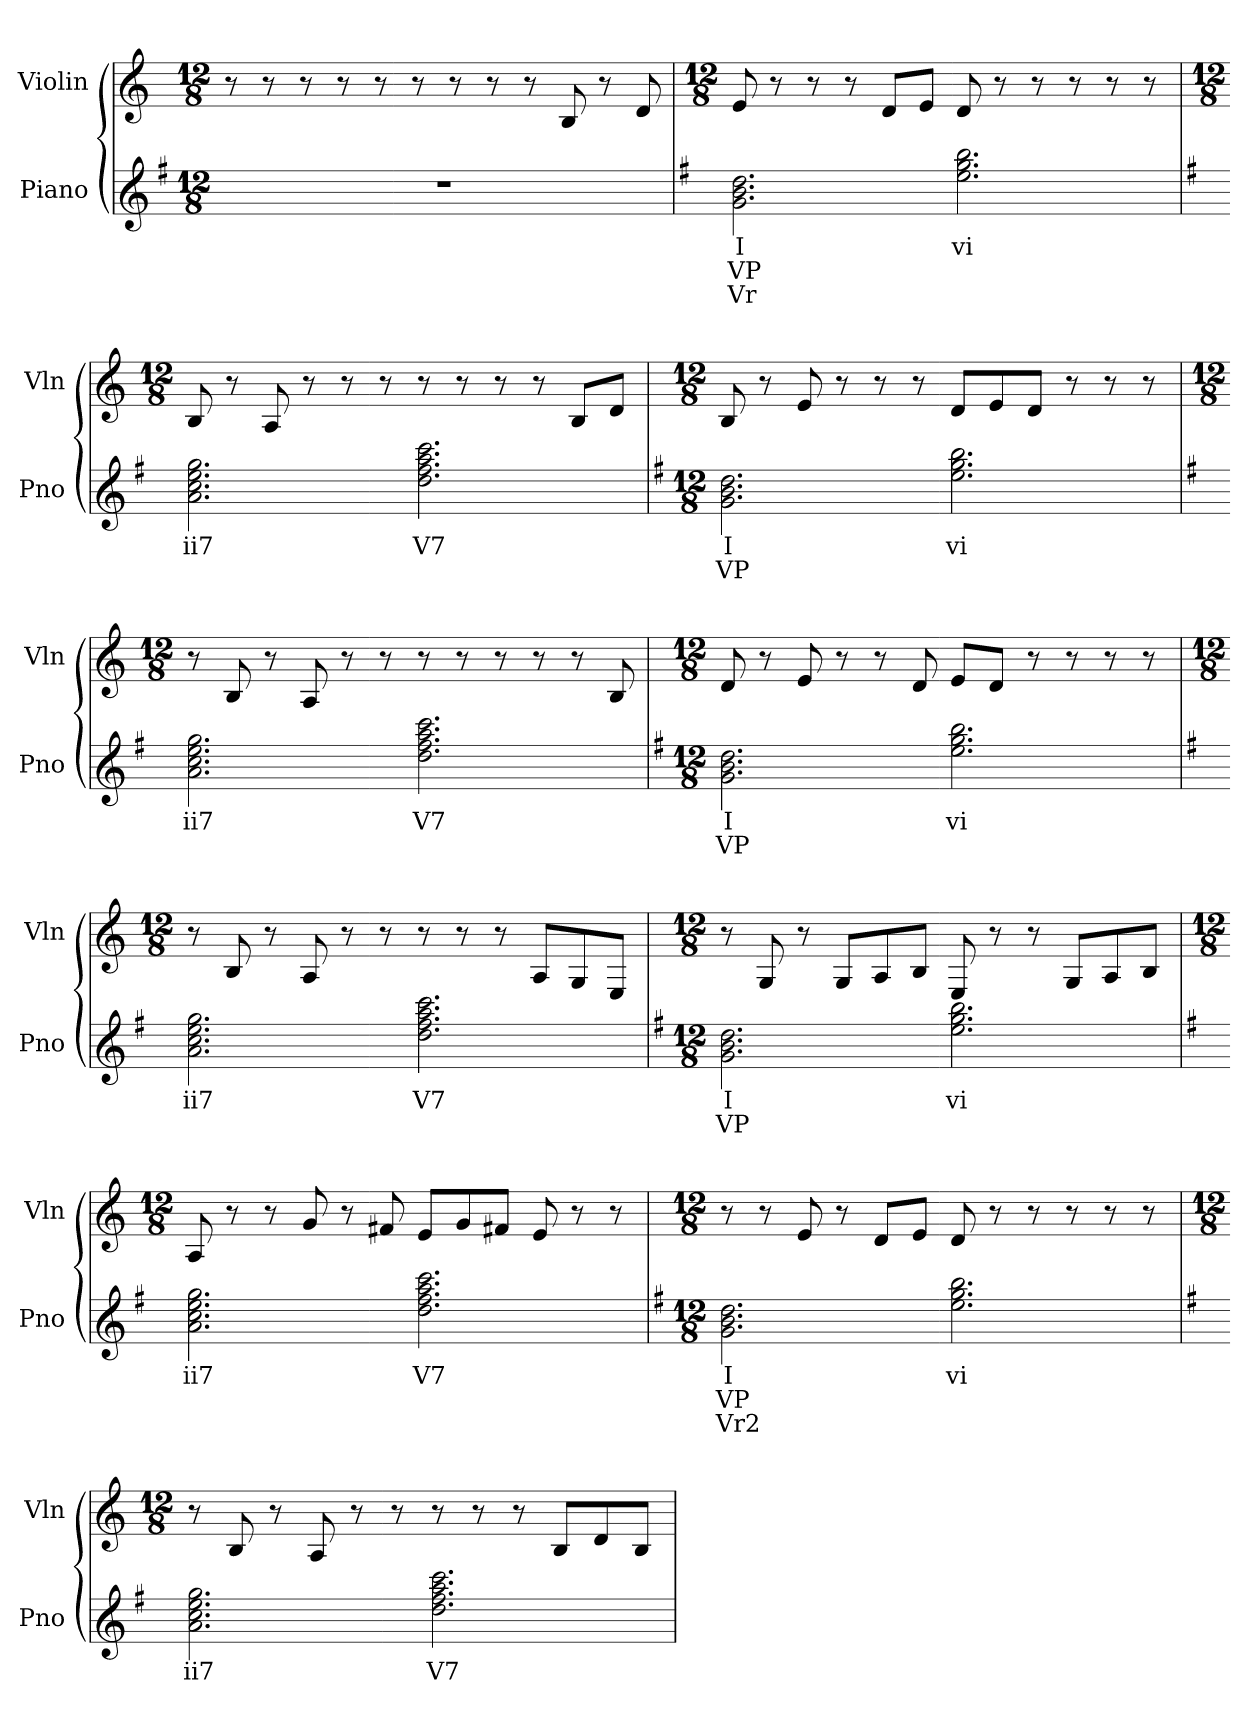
**kern	**text	**text	**text	**kern
*part2	*part2	*part2	*part2	*part1
*staff2	*staff2	*staff2	*staff2	*staff1
*I"Piano	*	*	*	*I"Violin
*I'Pno	*	*	*	*I'Vln
*k[f#]	*	*	*	*
*G:	*	*	*	*
*M12/8	*	*	*	*M12/8
=	=	=	=	=
1.r	.	.	.	8r
.	.	.	.	8r
.	.	.	.	8r
.	.	.	.	8r
.	.	.	.	8r
.	.	.	.	8r
.	.	.	.	8r
.	.	.	.	8r
.	.	.	.	8r
.	.	.	.	8B
.	.	.	.	8r
.	.	.	.	8d
=	=	=	=	=
*k[f#]	*	*	*	*
*G:	*	*	*	*
*	*	*	*	*M12/8
2.g 2.b 2.dd	I	VP	Vr	8e
.	.	.	.	8r
.	.	.	.	8r
.	.	.	.	8r
.	.	.	.	8dL
.	.	.	.	8eJ
2.ee 2.gg 2.bb	vi	.	.	8d
.	.	.	.	8r
.	.	.	.	8r
.	.	.	.	8r
.	.	.	.	8r
.	.	.	.	8r
=	=	=	=	=
*k[f#]	*	*	*	*
*G:	*	*	*	*
*	*	*	*	*M12/8
2.a 2.cc 2.ee 2.gg	ii7	.	.	8B
.	.	.	.	8r
.	.	.	.	8A
.	.	.	.	8r
.	.	.	.	8r
.	.	.	.	8r
2.dd 2.ff# 2.aa 2.ccc	V7	.	.	8r
.	.	.	.	8r
.	.	.	.	8r
.	.	.	.	8r
.	.	.	.	8BL
.	.	.	.	8dJ
=	=	=	=	=
*k[f#]	*	*	*	*
*G:	*	*	*	*
*M12/8	*	*	*	*M12/8
2.g 2.b 2.dd	I	VP	.	8B
.	.	.	.	8r
.	.	.	.	8e
.	.	.	.	8r
.	.	.	.	8r
.	.	.	.	8r
2.ee 2.gg 2.bb	vi	.	.	8dL
.	.	.	.	8e
.	.	.	.	8dJ
.	.	.	.	8r
.	.	.	.	8r
.	.	.	.	8r
=	=	=	=	=
*k[f#]	*	*	*	*
*G:	*	*	*	*
*	*	*	*	*M12/8
2.a 2.cc 2.ee 2.gg	ii7	.	.	8r
.	.	.	.	8B
.	.	.	.	8r
.	.	.	.	8A
.	.	.	.	8r
.	.	.	.	8r
2.dd 2.ff# 2.aa 2.ccc	V7	.	.	8r
.	.	.	.	8r
.	.	.	.	8r
.	.	.	.	8r
.	.	.	.	8r
.	.	.	.	8B
=	=	=	=	=
*k[f#]	*	*	*	*
*G:	*	*	*	*
*M12/8	*	*	*	*M12/8
2.g 2.b 2.dd	I	VP	.	8d
.	.	.	.	8r
.	.	.	.	8e
.	.	.	.	8r
.	.	.	.	8r
.	.	.	.	8d
2.ee 2.gg 2.bb	vi	.	.	8eL
.	.	.	.	8dJ
.	.	.	.	8r
.	.	.	.	8r
.	.	.	.	8r
.	.	.	.	8r
=	=	=	=	=
*k[f#]	*	*	*	*
*G:	*	*	*	*
*	*	*	*	*M12/8
2.a 2.cc 2.ee 2.gg	ii7	.	.	8r
.	.	.	.	8B
.	.	.	.	8r
.	.	.	.	8A
.	.	.	.	8r
.	.	.	.	8r
2.dd 2.ff# 2.aa 2.ccc	V7	.	.	8r
.	.	.	.	8r
.	.	.	.	8r
.	.	.	.	8AL
.	.	.	.	8G
.	.	.	.	8EJ
=	=	=	=	=
*k[f#]	*	*	*	*
*G:	*	*	*	*
*M12/8	*	*	*	*M12/8
2.g 2.b 2.dd	I	VP	.	8r
.	.	.	.	8G
.	.	.	.	8r
.	.	.	.	8GL
.	.	.	.	8A
.	.	.	.	8BJ
2.ee 2.gg 2.bb	vi	.	.	8E
.	.	.	.	8r
.	.	.	.	8r
.	.	.	.	8GL
.	.	.	.	8A
.	.	.	.	8BJ
=	=	=	=	=
*k[f#]	*	*	*	*
*G:	*	*	*	*
*	*	*	*	*M12/8
2.a 2.cc 2.ee 2.gg	ii7	.	.	8A
.	.	.	.	8r
.	.	.	.	8r
.	.	.	.	8g
.	.	.	.	8r
.	.	.	.	8f#X
2.dd 2.ff# 2.aa 2.ccc	V7	.	.	8eL
.	.	.	.	8g
.	.	.	.	8f#XJ
.	.	.	.	8e
.	.	.	.	8r
.	.	.	.	8r
=	=	=	=	=
*k[f#]	*	*	*	*
*G:	*	*	*	*
*M12/8	*	*	*	*M12/8
2.g 2.b 2.dd	I	VP	Vr2	8r
.	.	.	.	8r
.	.	.	.	8e
.	.	.	.	8r
.	.	.	.	8dL
.	.	.	.	8eJ
2.ee 2.gg 2.bb	vi	.	.	8d
.	.	.	.	8r
.	.	.	.	8r
.	.	.	.	8r
.	.	.	.	8r
.	.	.	.	8r
=	=	=	=	=
*k[f#]	*	*	*	*
*G:	*	*	*	*
*	*	*	*	*M12/8
2.a 2.cc 2.ee 2.gg	ii7	.	.	8r
.	.	.	.	8B
.	.	.	.	8r
.	.	.	.	8A
.	.	.	.	8r
.	.	.	.	8r
2.dd 2.ff# 2.aa 2.ccc	V7	.	.	8r
.	.	.	.	8r
.	.	.	.	8r
.	.	.	.	8BL
.	.	.	.	8d
.	.	.	.	8BJ
=	=	=	=	=
*-	*-	*-	*-	*-
